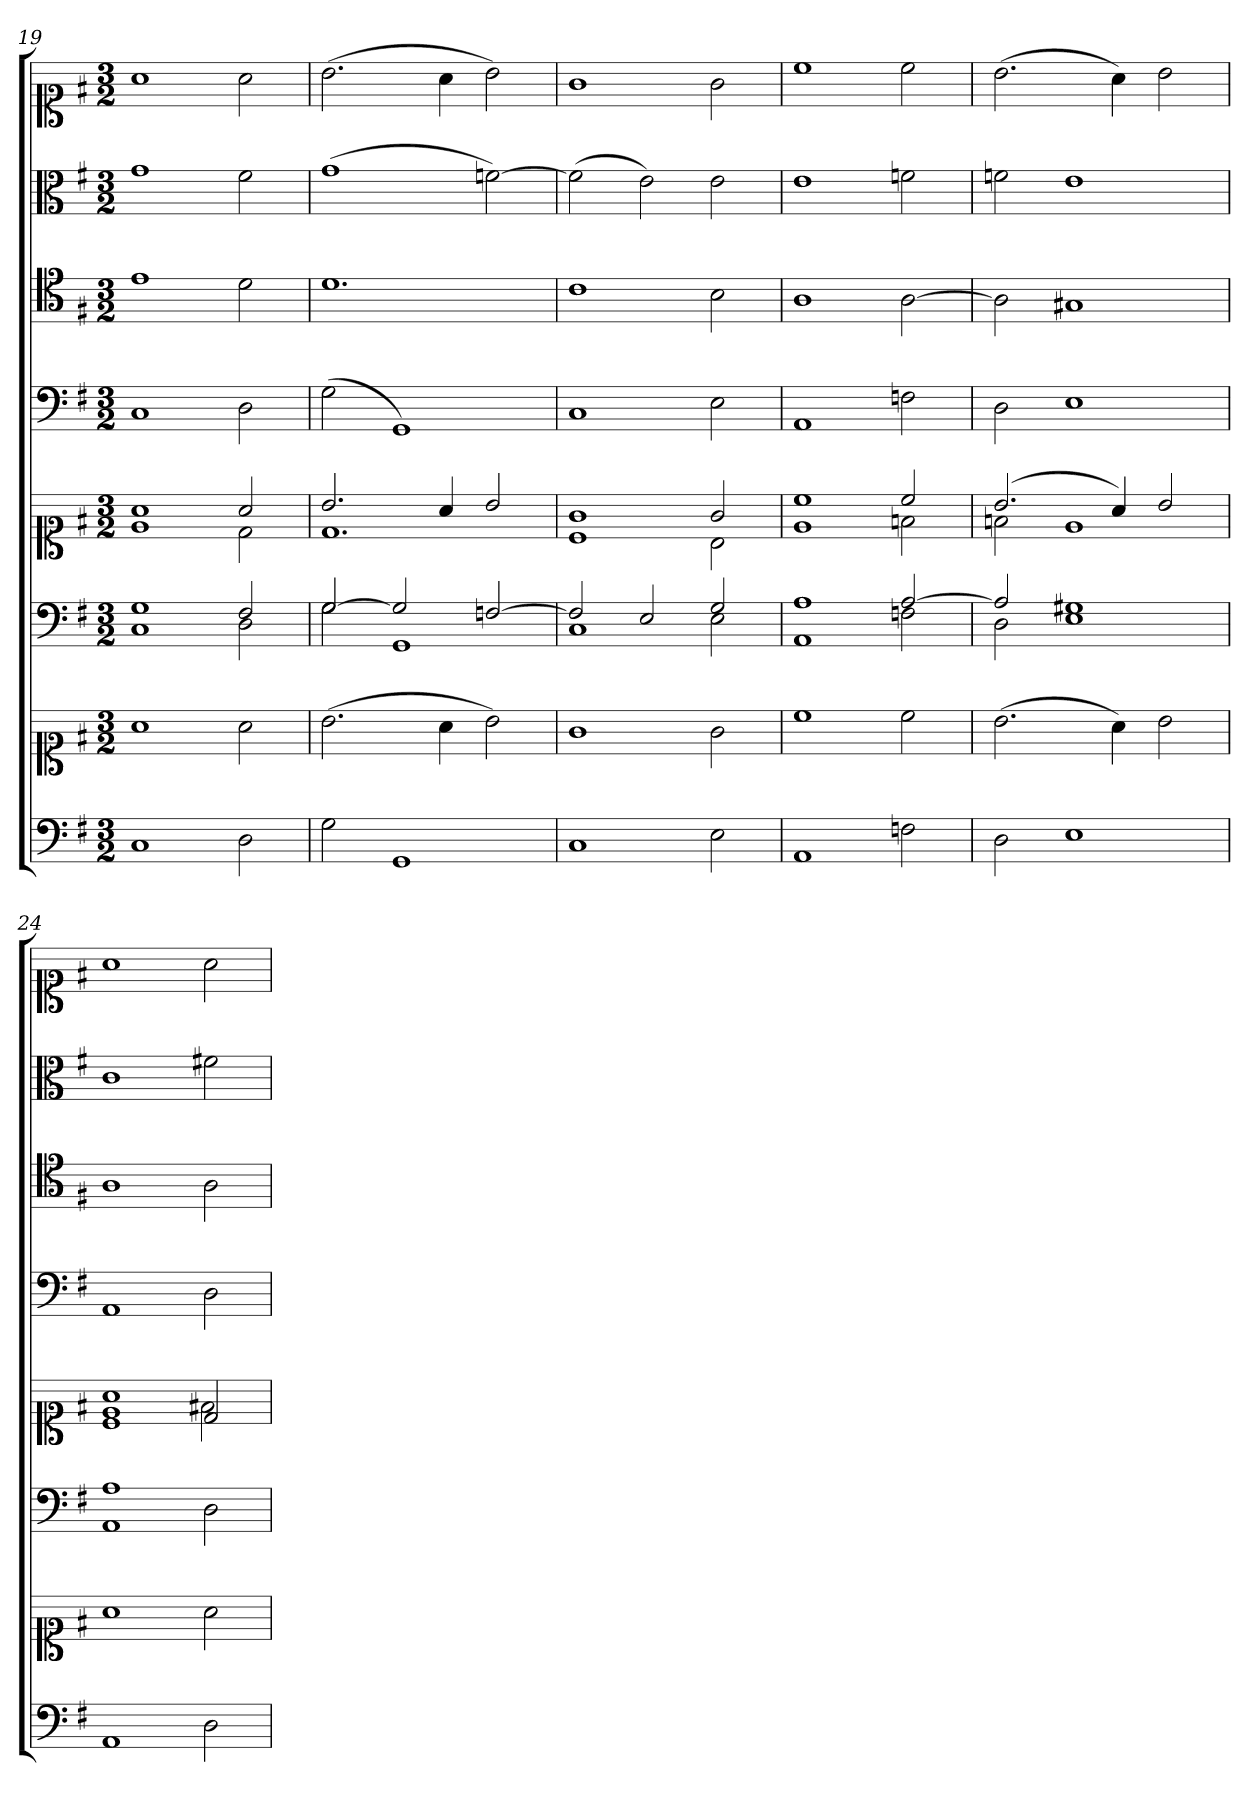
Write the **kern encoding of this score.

**kern	**kern	**kern	**kern	**kern	**kern	**kern	**kern
*part6	*part6	*part5	*part5	*part4	*part3	*part2	*part1
*staff8	*staff7	*staff6	*staff5	*staff4	*staff3	*staff2	*staff1
*clefF4	*clefC1	*clefF4	*clefC1	*clefF4	*clefC4	*clefC3	*clefC1
*k[f#]	*k[f#]	*k[f#]	*k[f#]	*k[f#]	*k[f#]	*k[f#]	*k[f#]
*G:	*G:	*G:	*G:	*G:	*G:	*G:	*G:
*M3/2	*M3/2	*M3/2	*M3/2	*M3/2	*M3/2	*M3/2	*M3/2
=19	=19	=19	=19	=19	=19	=19	=19
*	*	*^	*^	*	*	*	*
1C	1a	1G	1C	1a	1e	1C	1e	1g	1a
2D	2a	2F#	2D	2a	2d	2D	2d	2f#	2a
=20	=20	=20	=20	=20	=20	=20	=20	=20	=20
2G	(2.b	[2G	2G	2.b	1.d	(2G	1.d	(1g	(2.b
1GG	.	2G]	1GG	.	.	1GG)	.	.	.
.	4a	.	.	4a	.	.	.	.	4a
.	2b)	[2Fn	.	2b	.	.	.	[2fn)	2b)
=21	=21	=21	=21	=21	=21	=21	=21	=21	=21
1C	1g	2F]	1C	1g	1c	1C	1c	(2f]	1g
.	.	2E	.	.	.	.	.	2e)	.
2E	2g	2G	2E	2g	2B	2E	2B	2e	2g
=22	=22	=22	=22	=22	=22	=22	=22	=22	=22
1AA	1cc	1A	1AA	1cc	1e	1AA	1A	1e	1cc
2Fn	2cc	[2A	2Fn	2cc	2fn	2Fn	[2A	2fn	2cc
=23	=23	=23	=23	=23	=23	=23	=23	=23	=23
2D	(2.b	2A]	2D	(2.b	2fn	2D	2A]	2fn	(2.b
1E	.	1G#X	1E	.	1e	1E	1G#X	1e	.
.	4a)	.	.	4a)	.	.	.	.	4a)
.	2b	.	.	2b	.	.	.	.	2b
=24	=24	=24	=24	=24	=24	=24	=24	=24	=24
*	*	*	*	*	*^	*	*	*	*
1AA	1a	1A	1AA	1a	1e	1c\	1AA	1A	1c	1a
2D	2a	2ryy	2D	2d	2f#X	2ryy	2D	2A	2f#X	2a
*	*	*v	*v	*	*	*	*	*	*	*
*	*	*	*v	*v	*v	*	*	*	*
=	=	=	=	=	=	=	=
*-	*-	*-	*-	*-	*-	*-	*-
